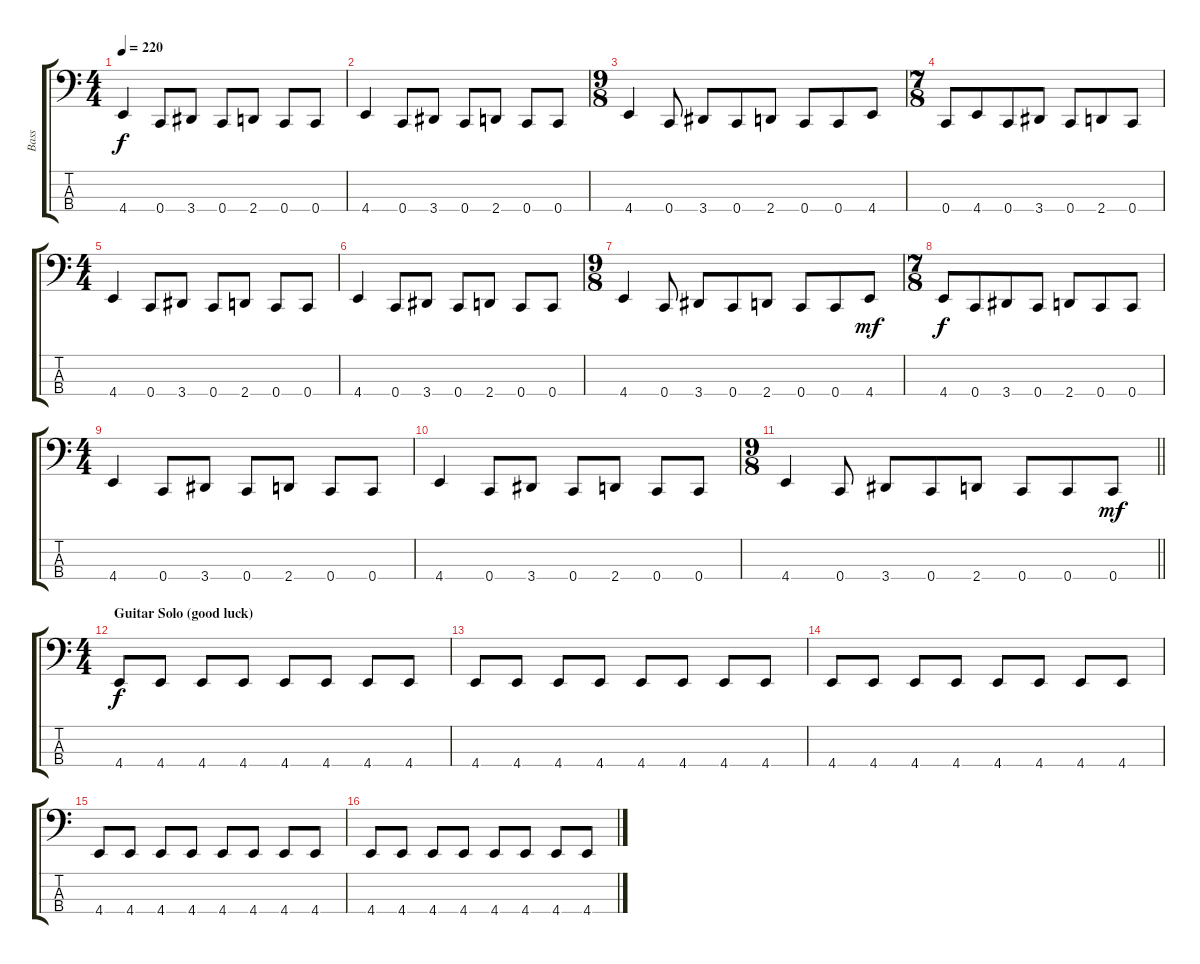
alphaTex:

\track ("Bass" "Bass") {instrument electricbasspick}
\staff {score tabs}
\tuning (Eb2 Bb1 F1 C1) {hide}
\ts (4 4)
\tempo 220
\clef f4
\ks c
4.4.4{dy f} 0.4.8 3.4.8 0.4.8 2.4.8 0.4.8 0.4.8 |
4.4.4 0.4.8 3.4.8 0.4.8 2.4.8 0.4.8 0.4.8 |
\ts (9 8)
4.4.4 0.4.8 3.4.8 0.4.8 2.4.8 0.4.8 0.4.8 4.4.8 |
\ts (7 8)
0.4.8 4.4.8 0.4.8 3.4.8 0.4.8 2.4.8 0.4.8 |
\ts (4 4)
4.4.4 0.4.8 3.4.8 0.4.8 2.4.8 0.4.8 0.4.8 |
4.4.4 0.4.8 3.4.8 0.4.8 2.4.8 0.4.8 0.4.8 |
\ts (9 8)
4.4.4 0.4.8 3.4.8 0.4.8 2.4.8 0.4.8 0.4.8 4.4.8{dy mf} |
\ts (7 8)
4.4.8{dy f} 0.4.8 3.4.8 0.4.8 2.4.8 0.4.8 0.4.8 |
\ts (4 4)
4.4.4 0.4.8 3.4.8 0.4.8 2.4.8 0.4.8 0.4.8 |
4.4.4 0.4.8 3.4.8 0.4.8 2.4.8 0.4.8 0.4.8 |
\ts (9 8)
\barLineRight lightlight
4.4.4 0.4.8 3.4.8 0.4.8 2.4.8 0.4.8 0.4.8 0.4.8{dy mf} |
\ts (4 4)
\section ("" "Guitar Solo (good luck)")
4.4.8{dy f} 4.4.8 4.4.8 4.4.8 4.4.8 4.4.8 4.4.8 4.4.8 |
4.4.8 4.4.8 4.4.8 4.4.8 4.4.8 4.4.8 4.4.8 4.4.8 |
4.4.8 4.4.8 4.4.8 4.4.8 4.4.8 4.4.8 4.4.8 4.4.8 |
4.4.8 4.4.8 4.4.8 4.4.8 4.4.8 4.4.8 4.4.8 4.4.8 |
4.4.8 4.4.8 4.4.8 4.4.8 4.4.8 4.4.8 4.4.8 4.4.8
